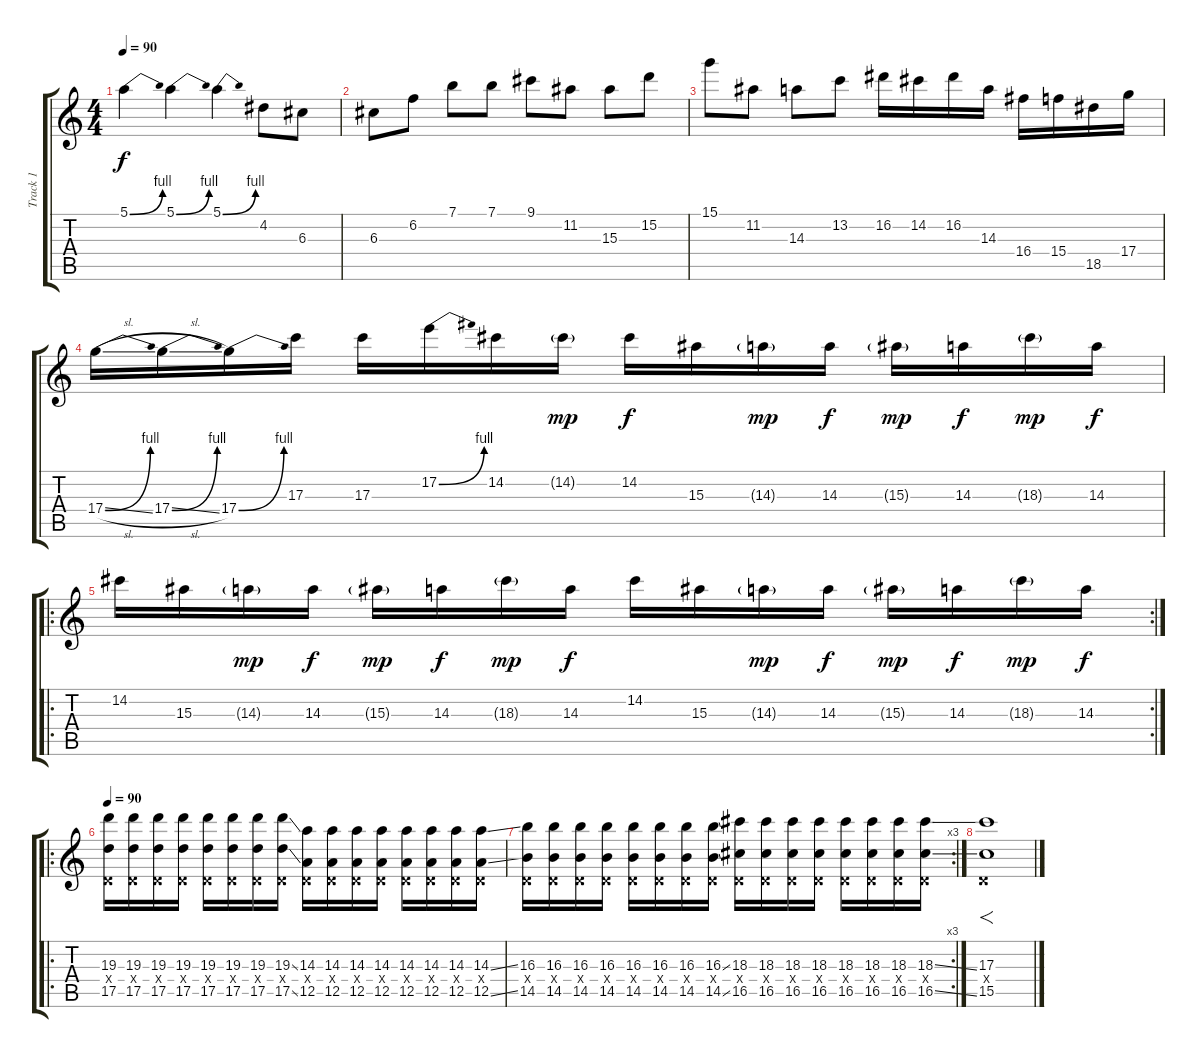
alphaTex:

\track ("Track 1" "Track 1") {instrument distortionguitar}
\staff {score tabs}
\tuning (E4 B3 G3 D3 A2 E2) {hide}
\ts (4 4)
\tempo 90
\clef g2
\ks c
5.1{be (bend 0 0 60 4)}.4{dy f} 5.1{be (bend 0 0 60 4)}.4 5.1{be (bend 0 0 60 4)}.4 4.2.8 6.3.8 |
6.3.8 6.2.8 7.1.8 7.1.8 9.1.8 11.2.8 15.3.8 15.2.8 |
15.1.8 11.2.8 14.3.8 13.2.8 16.2.16 14.2.16 16.2.16 14.3.16 16.4.16 15.4.16 18.5.16 17.4.16 |
17.4{be (bend 0 0 60 4) sl}.16 17.4{be (bend 0 0 60 4) sl}.16 17.4{be (bend 0 0 60 4)}.16 17.3.16 17.3.16 17.2{be (bend 0 0 60 4)}.16 14.2.16 14.2{g}.16{dy mp} 14.2.16{dy f} 15.3.16 14.3{g}.16{dy mp} 14.3.16{dy f} 15.3{g}.16{dy mp} 14.3.16{dy f} 18.3{g}.16{dy mp} 14.3.16{dy f} |
\ro
\rc 2
14.2.16 15.3.16 14.3{g}.16{dy mp} 14.3.16{dy f} 15.3{g}.16{dy mp} 14.3.16{dy f} 18.3{g}.16{dy mp} 14.3.16{dy f} 14.2.16 15.3.16 14.3{g}.16{dy mp} 14.3.16{dy f} 15.3{g}.16{dy mp} 14.3.16{dy f} 18.3{g}.16{dy mp} 14.3.16{dy f} |
\ro
\tempo 90
(19.3 0.4{x} 17.5).16{volume 16} (19.3 0.4{x} 17.5).16 (19.3 0.4{x} 17.5).16 (19.3 0.4{x} 17.5).16 (19.3 0.4{x} 17.5).16 (19.3 0.4{x} 17.5).16 (19.3 0.4{x} 17.5).16 (19.3{ss} 0.4{x} 17.5{ss}).16 (14.3 0.4{x} 12.5).16 (14.3 0.4{x} 12.5).16 (14.3 0.4{x} 12.5).16 (14.3 0.4{x} 12.5).16 (14.3 0.4{x} 12.5).16 (14.3 0.4{x} 12.5).16 (14.3 0.4{x} 12.5).16 (14.3{ss} 0.4{x} 12.5{ss}).16 |
\rc 3
(16.3 0.4{x} 14.5).16 (16.3 0.4{x} 14.5).16 (16.3 0.4{x} 14.5).16 (16.3 0.4{x} 14.5).16 (16.3 0.4{x} 14.5).16 (16.3 0.4{x} 14.5).16 (16.3 0.4{x} 14.5).16 (16.3{ss} 0.4{x} 14.5{ss}).16 (18.3 0.4{x} 16.5).16 (18.3 0.4{x} 16.5).16 (18.3 0.4{x} 16.5).16 (18.3 0.4{x} 16.5).16 (18.3 0.4{x} 16.5).16 (18.3 0.4{x} 16.5).16 (18.3 0.4{x} 16.5).16 (18.3{ss} 0.4{x} 16.5{ss}).16 |
(17.3 0.4{x} 15.5).1{f}
